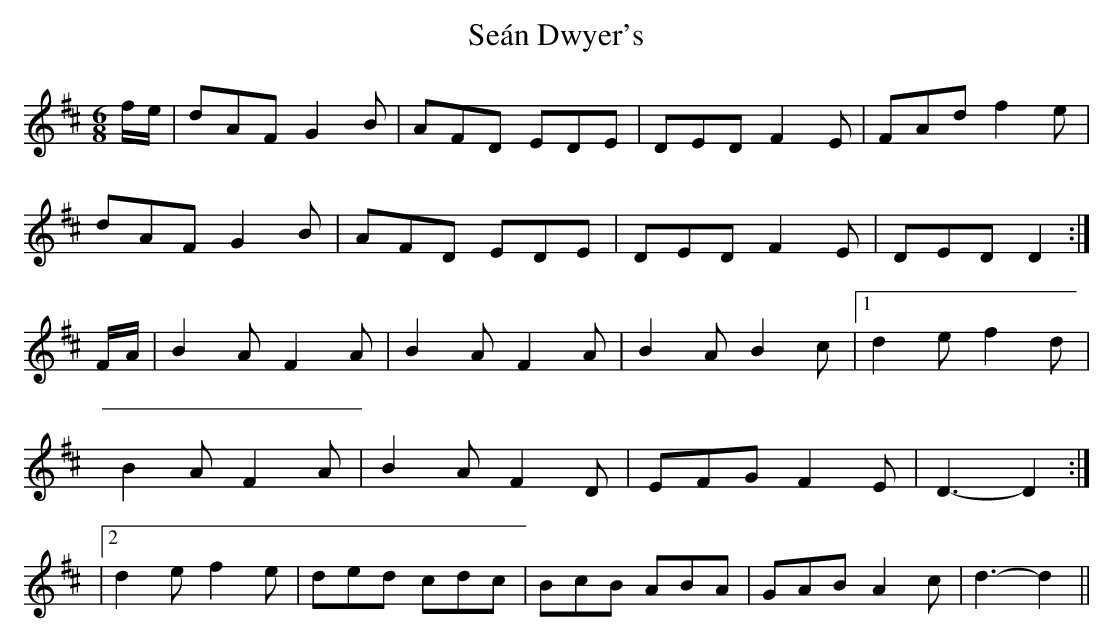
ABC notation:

X:1
T: Seán Dwyer's
M: 6/8
L: 1/8
K: D
f/e/ | dAF G2 B | AFD EDE | DED F2 E | FAd f2 e |
dAF G2 B | AFD EDE | DED F2 E | DED D2 :|
F/A/ | B2 A F2 A | B2 A F2 A | B2 A B2 c |1 d2 e f2 d |
B2 A F2 A | B2 A F2 D | EFG F2 E | D3-D2 :|
|2 d2 e f2 e | ded cdc | BcB ABA | GAB A2 c | d3-d2 ||
